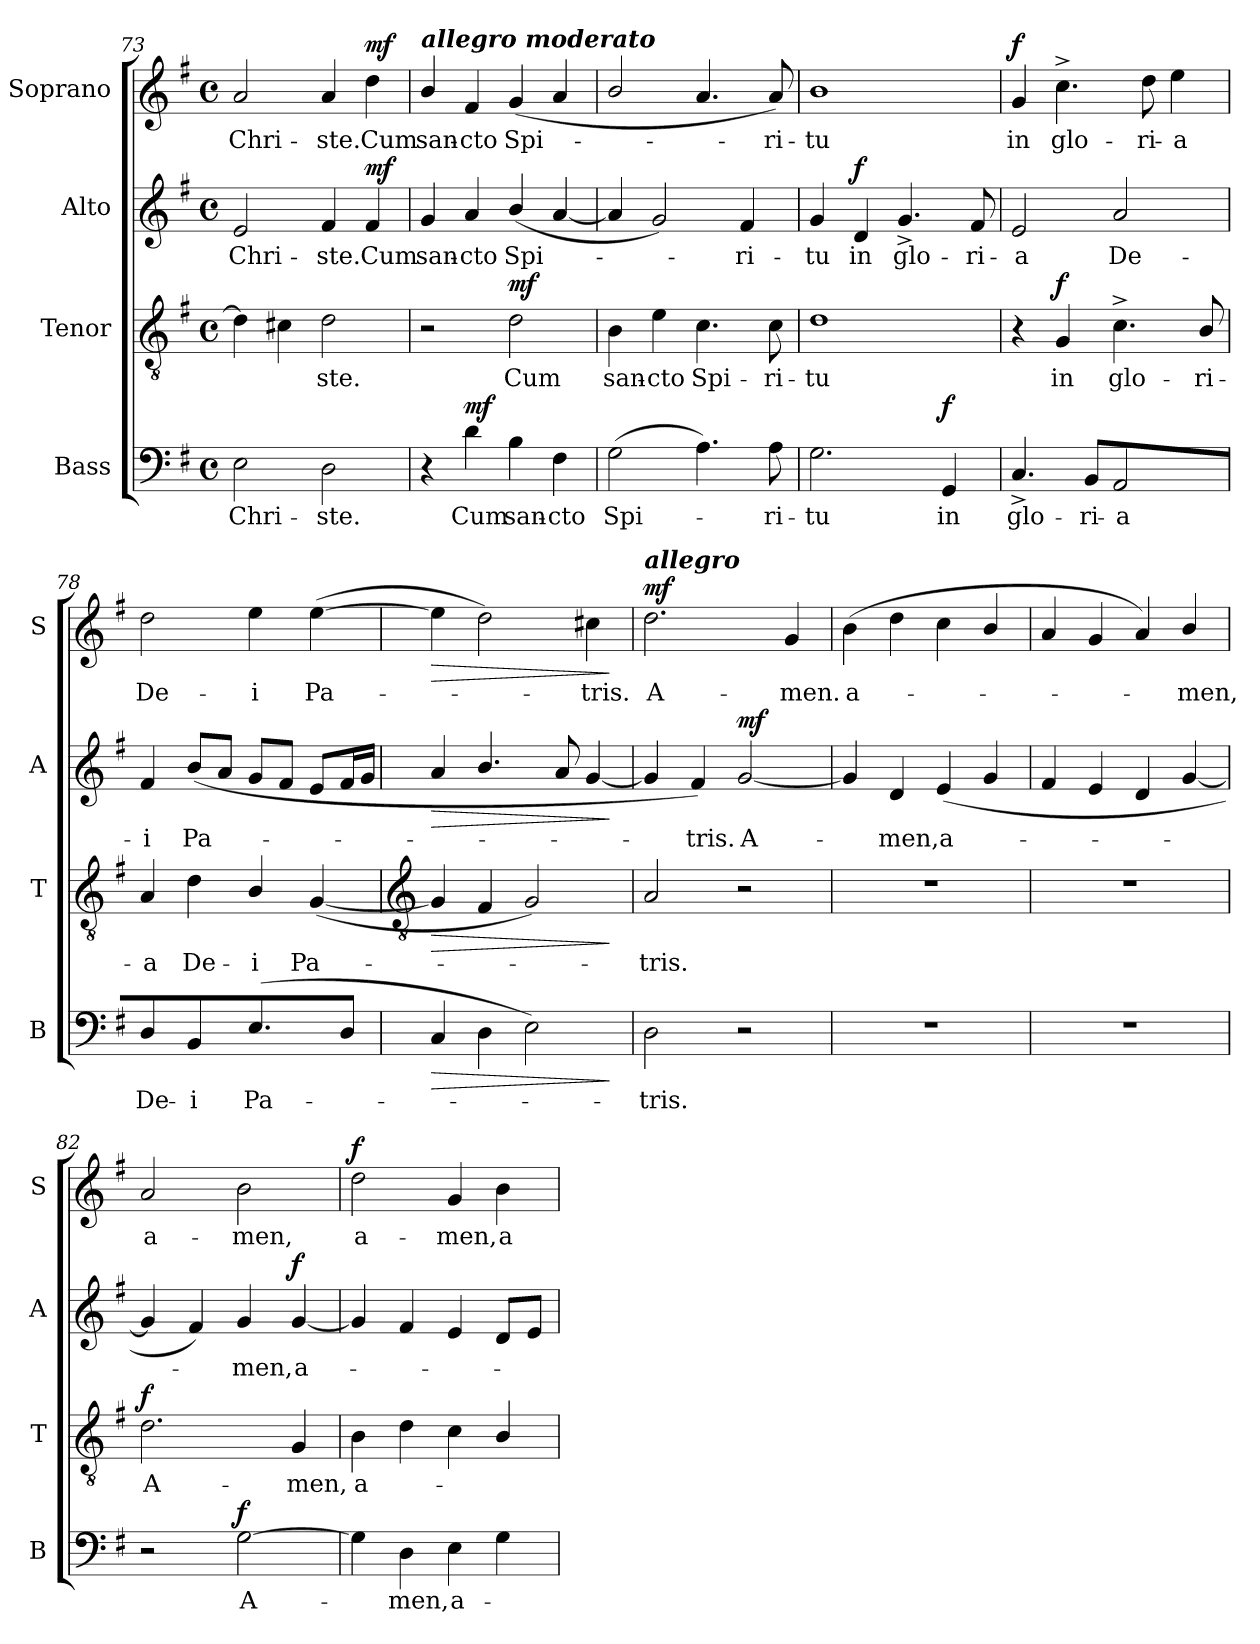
**kern	**text	**dynam	**kern	**text	**dynam	**kern	**text	**dynam	**kern	**text	**dynam
*part4	*part4	*part4	*part3	*part3	*part3	*part2	*part2	*part2	*part1	*part1	*part1
*staff4	*staff4	*staff4	*staff3	*staff3	*staff3	*staff2	*staff2	*staff2	*staff1	*staff1	*staff1
*I"Bass	*	*	*I"Tenor	*	*	*I"Alto	*	*	*I"Soprano	*	*
*I'B	*	*	*I'T	*	*	*I'A	*	*	*I'S	*	*
!!LO:LB:g=z
*clefF4	*	*	*clefGv2	*	*	*clefG2	*	*	*clefG2	*	*
*k[f#]	*	*	*k[f#]	*	*	*k[f#]	*	*	*k[f#]	*	*
*G:	*	*	*G:	*	*	*G:	*	*	*G:	*	*
*M4/4	*	*	*M4/4	*	*	*M4/4	*	*	*M4/4	*	*
*met(c)	*	*	*met(c)	*	*	*met(c)	*	*	*met(c)	*	*
=73	=73	=73	=73	=73	=73	=73	=73	=73	=73	=73	=73
!	!LO:LY:b	!	!	!	!	!	!LO:LY:b	!	!	!LO:LY:b	!
2E	Chri-	.	4d]	.	.	2e	Chri-	.	2a	Chri-	.
.	.	.	4c#X	.	.	.	.	.	.	.	.
!	!LO:LY:b	!	!	!LO:LY:b	!	!	!LO:LY:b	!	!	!LO:LY:b	!
2D	-ste.	.	2d	ste.	.	4f#	-ste.	.	4a	-ste.	.
!	!	!	!	!	!	!	!LO:LY:b	!LO:DY:b	!	!LO:LY:b	!LO:DY:b
.	.	.	.	.	.	4f#	Cum	mf	4dd\	Cum	mf
=74	=74	=74	=74	=74	=74	=74	=74	=74	=74	=74	=74
*	*	*	*	*	*	*	*	*	*MM88	*	*
!	!	!	!	!	!	!	!	!	!LO:TX:a:Bi:t=allegro moderato	!	!
!	!	!	!	!	!	!	!LO:LY:b	!	!	!LO:LY:b	!
4r	.	.	2r	.	.	4g	san-	.	4b/	san-	.
!	!LO:LY:b	!LO:DY:b	!	!	!	!	!LO:LY:b	!	!	!LO:LY:b	!
4d	Cum	mf	.	.	.	4a	-cto	.	4f#	-cto	.
!	!LO:LY:b	!	!	!LO:LY:b	!LO:DY:b	!	!LO:LY:b	!	!	!LO:LY:b	!
4B	san-	.	2d	Cum	mf	(<4b/	Spi-	.	(<4g	Spi-	.
!	!LO:LY:b	!	!	!	!	!	!	!	!	!	!
4F#	-cto	.	.	.	.	[4a	.	.	4a	.	.
=75	=75	=75	=75	=75	=75	=75	=75	=75	=75	=75	=75
!	!LO:LY:b	!	!	!LO:LY:b	!	!	!	!	!	!	!
(>2G	Spi-	.	4B	san-	.	4a]	.	.	2b/	.	.
!	!	!	!	!LO:LY:b	!	!	!	!	!	!	!
.	.	.	4e	-cto	.	2g)	.	.	.	.	.
!	!	!	!	!LO:LY:b	!	!	!	!	!	!	!
4.A)	.	.	4.c	Spi-	.	.	.	.	4.a	.	.
!	!	!	!	!	!	!	!LO:LY:b	!	!	!	!
.	.	.	.	.	.	4f#	ri-	.	.	.	.
!	!LO:LY:b	!	!	!LO:LY:b	!	!	!	!	!	!LO:LY:b	!
8A	ri-	.	8c	-ri-	.	.	.	.	8a)	ri-	.
=76	=76	=76	=76	=76	=76	=76	=76	=76	=76	=76	=76
!	!LO:LY:b	!	!	!LO:LY:b	!	!	!LO:LY:b	!	!	!LO:LY:b	!
2.G	-tu	.	1d	-tu	.	4g	-tu	.	1b	-tu	.
!	!	!	!	!	!	!	!LO:LY:b	!LO:DY:b	!	!	!
.	.	.	.	.	.	4d	in	f	.	.	.
!	!	!	!	!	!	!	!LO:LY:b	!	!	!	!
.	.	.	.	.	.	4.g^	glo-	.	.	.	.
!	!LO:LY:b	!LO:DY:b	!	!	!	!	!	!	!	!	!
4GG	in	f	.	.	.	.	.	.	.	.	.
!	!	!	!	!	!	!	!LO:LY:b	!	!	!	!
.	.	.	.	.	.	8f#	-ri-	.	.	.	.
=77	=77	=77	=77	=77	=77	=77	=77	=77	=77	=77	=77
!	!LO:LY:b	!	!	!	!	!	!LO:LY:b	!	!	!LO:LY:b	!LO:DY:b
4.C^	glo-	.	4r	.	.	2e	-a	.	4g	in	f
!	!	!	!	!LO:LY:b	!LO:DY:b	!	!	!	!	!LO:LY:b	!
.	.	.	4G	in	f	.	.	.	4.cc^	glo-	.
!	!LO:LY:b	!	!	!	!	!	!	!	!	!	!
8BBL	-ri-	.	.	.	.	.	.	.	.	.	.
!	!LO:LY:b	!	!	!LO:LY:b	!	!	!LO:LY:b	!	!	!	!
2AA	-a	.	4.c^	glo-	.	2a	De-	.	.	.	.
!	!	!	!	!	!	!	!	!	!	!LO:LY:b	!
.	.	.	.	.	.	.	.	.	8dd	-ri-	.
!	!	!	!	!	!	!	!	!	!	!LO:LY:b	!
.	.	.	.	.	.	.	.	.	4ee	-a	.
!	!	!	!	!LO:LY:b	!	!	!	!	!	!	!
.	.	.	8B/	-ri-	.	.	.	.	.	.	.
=78	=78	=78	=78	=78	=78	=78	=78	=78	=78	=78	=78
!	!LO:LY:b	!	!	!LO:LY:b	!	!	!LO:LY:b	!	!	!LO:LY:b	!
4D/	De-	.	4A	-a	.	4f#	-i	.	2dd	De-	.
!	!LO:LY:b	!	!	!LO:LY:b	!	!	!LO:LY:b	!	!	!	!
4BB	-i	.	4d	De-	.	(<8bL	Pa--	.	.	.	.
.	.	.	.	.	.	8aJ	.	.	.	.	.
!	!LO:LY:b	!	!	!LO:LY:b	!	!	!	!	!	!LO:LY:b	!
(>4.E	Pa-	.	4B/	-i	.	8gL	.	.	4ee	-i	.
.	.	.	.	.	.	8f#J	.	.	.	.	.
!	!	!	!	!LO:LY:b	!	!	!	!	!	!LO:LY:b	!
.	.	.	(<[4G	Pa-	.	8eL	.	.	(>[4ee	Pa-	.
8D/J	.	.	.	.	.	16f#L	.	.	.	.	.
.	.	.	.	.	.	16gJJ	.	.	.	.	.
!!LO:LB:g=z
=79	=79	=79	=79	=79	=79	=79	=79	=79	=79	=79	=79
*	*	*	*clefGv2	*	*	*	*	*	*	*	*
!	!	!LO:HP:b	!	!	!LO:HP:b	!	!	!LO:HP:b	!	!	!LO:HP:b
4C	.	>	4G]	.	>	4a	.	>	4ee]	.	>
4D	.	.	4F#	.	.	4.b/	.	.	2dd)	.	.
2E)	.	.	2G)	.	.	.	.	.	.	.	.
.	.	.	.	.	.	8a	.	.	.	.	.
!	!	!	!	!	!	!	!	!	!	!LO:LY:b	!
.	.	.	.	.	.	[4g	.	.	4cc#X	tris.	.
.	.	]	.	.	]	.	.	]	.	.	]
=80	=80	=80	=80	=80	=80	=80	=80	=80	=80	=80	=80
*	*	*	*	*	*	*	*	*	*MM96	*	*
!	!	!	!	!	!	!	!	!	!LO:TX:a:Bi:t=allegro	!	!
!	!LO:LY:b	!	!	!LO:LY:b	!	!	!	!	!	!LO:LY:b	!LO:DY:b
2D	tris.	.	2A	tris.	.	4g]	.	.	2.dd	A-	mf
!	!	!	!	!	!	!	!LO:LY:b	!	!	!	!
.	.	.	.	.	.	4f#)	-tris.	.	.	.	.
!	!	!	!	!	!	!	!LO:LY:b	!LO:DY:b	!	!	!
2r	.	.	2r	.	.	[2g	A-	mf	.	.	.
!	!	!	!	!	!	!	!	!	!	!LO:LY:b	!
.	.	.	.	.	.	.	.	.	4g	-men.	.
=81	=81	=81	=81	=81	=81	=81	=81	=81	=81	=81	=81
!	!	!	!	!	!	!	!	!	!	!LO:LY:b	!
1r	.	.	1r	.	.	4g]	.	.	(<4b	a-	.
!	!	!	!	!	!	!	!LO:LY:b	!	!	!	!
.	.	.	.	.	.	4d	men,	.	4dd	.	.
!	!	!	!	!	!	!	!LO:LY:b	!	!	!	!
.	.	.	.	.	.	(<4e	a-	.	4cc	.	.
.	.	.	.	.	.	4g	.	.	4b/	.	.
=81A	=81A	=81A	=81A	=81A	=81A	=81A	=81A	=81A	=81A	=81A	=81A
1r	.	.	1r	.	.	4f#	.	.	4a	.	.
.	.	.	.	.	.	4e	.	.	4g	.	.
.	.	.	.	.	.	4d	.	.	4a)	.	.
!	!	!	!	!	!	!	!	!	!	!LO:LY:b	!
.	.	.	.	.	.	[4g	.	.	4b/	men,	.
=82	=82	=82	=82	=82	=82	=82	=82	=82	=82	=82	=82
!	!	!	!	!LO:LY:b	!LO:DY:b	!	!	!	!	!LO:LY:b	!
2r	.	.	2.d	A-	f	4g]	.	.	2a	a-	.
.	.	.	.	.	.	4f#)	.	.	.	.	.
!	!LO:LY:b	!LO:DY:b	!	!	!	!	!LO:LY:b	!	!	!LO:LY:b	!
[2G	A-	f	.	.	.	4g	men,	.	2b	-men,	.
!	!	!	!	!LO:LY:b	!	!	!LO:LY:b	!LO:DY:b	!	!	!
.	.	.	4G	-men,	.	[4g	a-	f	.	.	.
=83	=83	=83	=83	=83	=83	=83	=83	=83	=83	=83	=83
!	!	!	!	!LO:LY:b	!	!	!	!	!	!LO:LY:b	!LO:DY:b
4G]	.	.	4B	a-	.	4g]	.	.	2dd	a-	f
!	!LO:LY:b	!	!	!	!	!	!	!	!	!	!
4D	men,	.	4d	.	.	4f#	.	.	.	.	.
!	!LO:LY:b	!	!	!	!	!	!	!	!	!LO:LY:b	!
4E	a-	.	4c	.	.	4e	.	.	4g	-men,	.
!	!	!	!	!	!	!	!	!	!	!LO:LY:b	!
4G	.	.	4B/	.	.	8dL	.	.	4b	a-	.
.	.	.	.	.	.	8eJ	.	.	.	.	.
=	=	=	=	=	=	=	=	=	=	=	=
*-	*-	*-	*-	*-	*-	*-	*-	*-	*-	*-	*-
